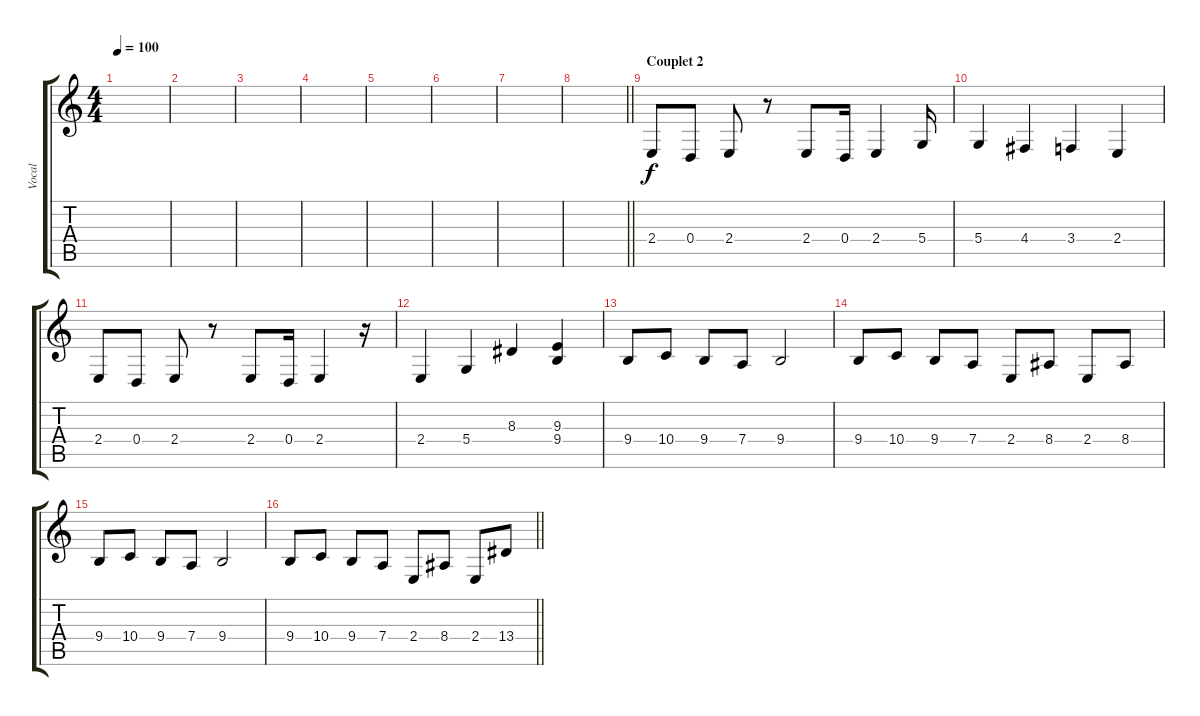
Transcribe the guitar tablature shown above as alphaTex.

\track ("Vocal" "Vocal") {instrument electricgrandpiano}
\staff {score tabs}
\tuning (E4 B3 G3 D3 A2 E2) {hide}
\ts (4 4)
\tempo 100
\clef g2
\ks c
|
|
|
|
|
|
|
\barLineRight lightlight
|
\section ("" "Couplet 2")
2.4.8 0.4.8 2.4.8 r.8 2.4.8 0.4.16 2.4.4 5.4.16 |
5.4.4 4.4.4 3.4.4 2.4.4 |
2.4.8 0.4.8 2.4.8 r.8 2.4.8 0.4.16 2.4.4 r.16 |
2.4.4 5.4.4 8.3.4 (9.3 9.4).4 |
9.4.8 10.4.8 9.4.8 7.4.8 9.4.2 |
9.4.8 10.4.8 9.4.8 7.4.8 2.4.8 8.4.8 2.4.8 8.4.8 |
9.4.8 10.4.8 9.4.8 7.4.8 9.4.2 |
\barLineRight lightlight
9.4.8 10.4.8 9.4.8 7.4.8 2.4.8 8.4.8 2.4.8 13.4.8
